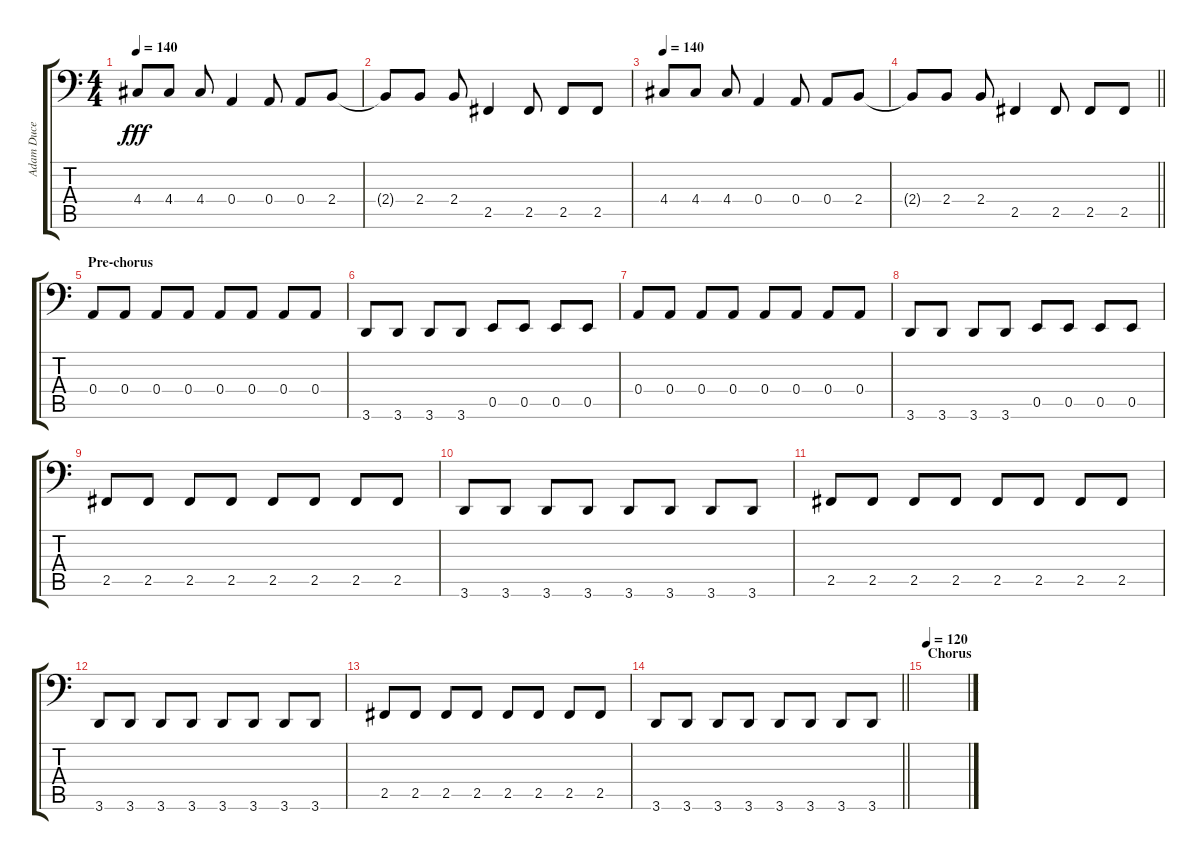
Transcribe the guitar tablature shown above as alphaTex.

\track ("Adam Duce" "Adam Duce") {instrument synthbass2}
\staff {score tabs}
\tuning (B2 Gb2 D2 A1 E1 B0) {hide}
\ts (4 4)
\tempo 140
\clef f4
\ks c
4.4.8{dy fff} 4.4.8 4.4.8 0.4.4 0.4.8 0.4.8 2.4.8 |
2.4{t}.8 2.4.8 2.4.8 2.5.4 2.5.8 2.5.8 2.5.8 |
\tempo 140
4.4.8 4.4.8 4.4.8 0.4.4 0.4.8 0.4.8 2.4.8 |
\barLineRight lightlight
2.4{t}.8 2.4.8 2.4.8 2.5.4 2.5.8 2.5.8 2.5.8 |
\section ("" "Pre-chorus")
0.4.8 0.4.8 0.4.8 0.4.8 0.4.8 0.4.8 0.4.8 0.4.8 |
3.6.8 3.6.8 3.6.8 3.6.8 0.5.8 0.5.8 0.5.8 0.5.8 |
0.4.8 0.4.8 0.4.8 0.4.8 0.4.8 0.4.8 0.4.8 0.4.8 |
3.6.8 3.6.8 3.6.8 3.6.8 0.5.8 0.5.8 0.5.8 0.5.8 |
2.5.8 2.5.8 2.5.8 2.5.8 2.5.8 2.5.8 2.5.8 2.5.8 |
3.6.8 3.6.8 3.6.8 3.6.8 3.6.8 3.6.8 3.6.8 3.6.8 |
2.5.8 2.5.8 2.5.8 2.5.8 2.5.8 2.5.8 2.5.8 2.5.8 |
3.6.8 3.6.8 3.6.8 3.6.8 3.6.8 3.6.8 3.6.8 3.6.8 |
2.5.8 2.5.8 2.5.8 2.5.8 2.5.8 2.5.8 2.5.8 2.5.8 |
\barLineRight lightlight
3.6.8 3.6.8 3.6.8 3.6.8 3.6.8 3.6.8 3.6.8 3.6.8 |
\section ("" "Chorus")
\tempo 120
